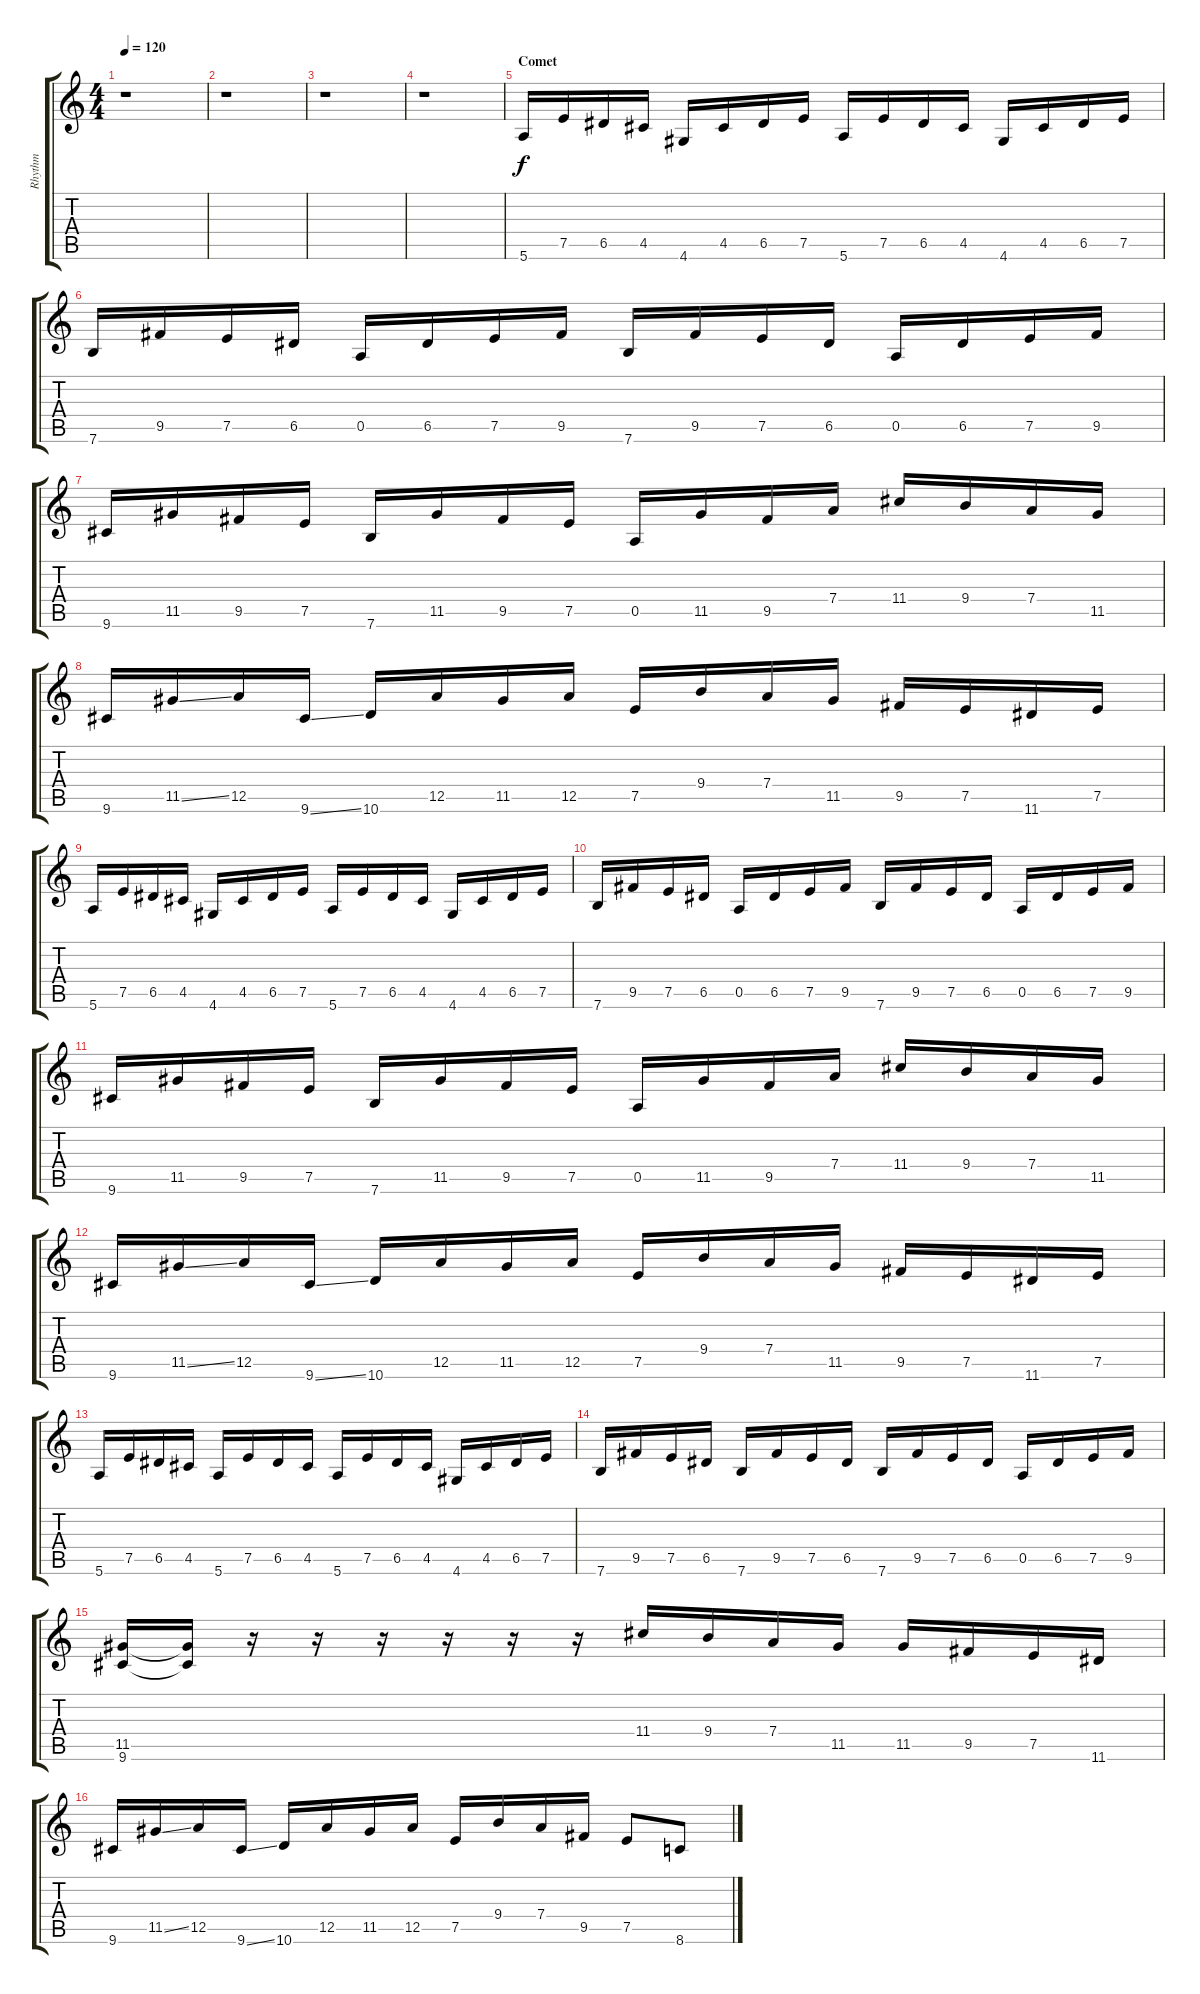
\track ("Rhythm" "Rhythm") {instrument distortionguitar}
\staff {score tabs}
\tuning (E4 B3 G3 D3 A2 E2) {hide}
\ts (4 4)
\tempo 120
\clef g2
\ks c
r.1{dy f} |
r.1 |
r.1 |
r.1 |
\section ("" "Comet")
5.6.16 7.5.16 6.5.16 4.5.16 4.6.16 4.5.16 6.5.16 7.5.16 5.6.16 7.5.16 6.5.16 4.5.16 4.6.16 4.5.16 6.5.16 7.5.16 |
7.6.16 9.5.16 7.5.16 6.5.16 0.5.16 6.5.16 7.5.16 9.5.16 7.6.16 9.5.16 7.5.16 6.5.16 0.5.16 6.5.16 7.5.16 9.5.16 |
9.6.16 11.5.16 9.5.16 7.5.16 7.6.16 11.5.16 9.5.16 7.5.16 0.5.16 11.5.16 9.5.16 7.4.16 11.4.16 9.4.16 7.4.16 11.5.16 |
9.6.16 11.5{ss}.16 12.5.16 9.6{ss}.16 10.6.16 12.5.16 11.5.16 12.5.16 7.5.16 9.4.16 7.4.16 11.5.16 9.5.16 7.5.16 11.6.16 7.5.16 |
5.6.16 7.5.16 6.5.16 4.5.16 4.6.16 4.5.16 6.5.16 7.5.16 5.6.16 7.5.16 6.5.16 4.5.16 4.6.16 4.5.16 6.5.16 7.5.16 |
7.6.16 9.5.16 7.5.16 6.5.16 0.5.16 6.5.16 7.5.16 9.5.16 7.6.16 9.5.16 7.5.16 6.5.16 0.5.16 6.5.16 7.5.16 9.5.16 |
9.6.16 11.5.16 9.5.16 7.5.16 7.6.16 11.5.16 9.5.16 7.5.16 0.5.16 11.5.16 9.5.16 7.4.16 11.4.16 9.4.16 7.4.16 11.5.16 |
9.6.16 11.5{ss}.16 12.5.16 9.6{ss}.16 10.6.16 12.5.16 11.5.16 12.5.16 7.5.16 9.4.16 7.4.16 11.5.16 9.5.16 7.5.16 11.6.16 7.5.16 |
5.6.16 7.5.16 6.5.16 4.5.16 5.6.16 7.5.16 6.5.16 4.5.16 5.6.16 7.5.16 6.5.16 4.5.16 4.6.16 4.5.16 6.5.16 7.5.16 |
7.6.16 9.5.16 7.5.16 6.5.16 7.6.16 9.5.16 7.5.16 6.5.16 7.6.16 9.5.16 7.5.16 6.5.16 0.5.16 6.5.16 7.5.16 9.5.16 |
(11.5 9.6).16 (11.5{t} 9.6{t}).16 r.16 r.16 r.16 r.16 r.16 r.16 11.4.16 9.4.16 7.4.16 11.5.16 11.5.16 9.5.16 7.5.16 11.6.16 |
9.6.16 11.5{ss}.16 12.5.16 9.6{ss}.16 10.6.16 12.5.16 11.5.16 12.5.16 7.5.16 9.4.16 7.4.16 9.5.16 7.5.8 8.6.8
